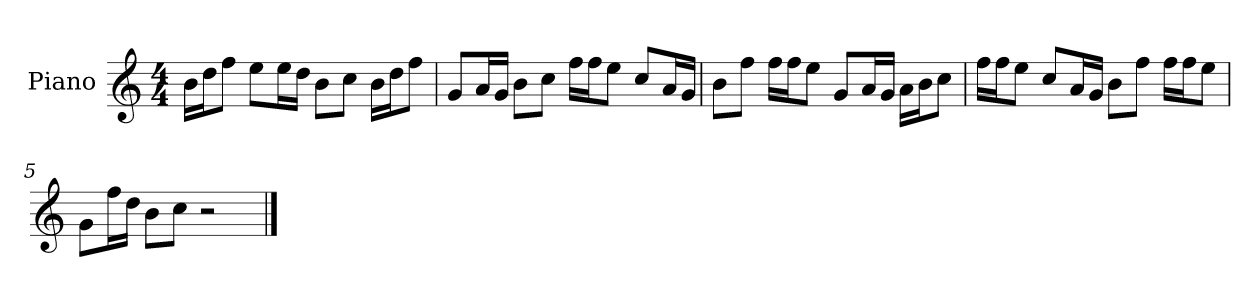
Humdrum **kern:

**kern
*part1
*staff1
*I"Piano
*I'P-no
*clefG2
*k[]
*M4/4
*MM90
=1
16b\LL
16dd\J
8ff\J
8ee\L
16ee\L
16dd\JJ
8b\L
8cc\J
16b\LL
16dd\J
8ff\J
=2
8g/L
16a/L
16g/JJ
8b\L
8cc\J
16ff\LL
16ff\J
8ee\J
8cc/L
16a/L
16g/JJ
=3
8b\L
8ff\J
16ff\LL
16ff\J
8ee\J
8g/L
16a/L
16g/JJ
16a\LL
16b\J
8cc\J
!!LO:LB:g=z
=4
16ff\LL
16ff\J
8ee\J
8cc/L
16a/L
16g/JJ
8b\L
8ff\J
16ff\LL
16ff\J
8ee\J
=5
8g\L
16ff\L
16dd\JJ
8b\L
8cc\J
2r
==
*-
